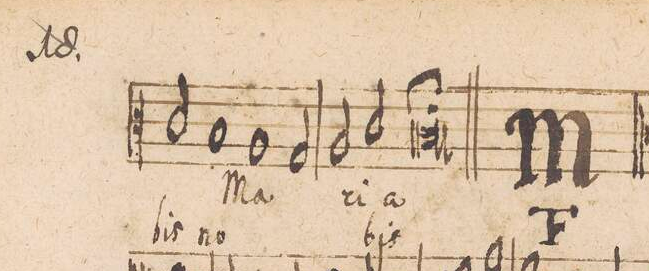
**kern	**text	**text
*I"CANTVS.	*	*
*clefC3	*	*
*k[]	*	*
*met(C|)	*	*
*M2/1	*	*
2c/	-a	-bis
*	*Xij	*
1B/	Ma-	no-
=54-	=54-	=54-
1A	.	.
2G/	.	.
=55-	=55-	=55-
2A/	.	.
2c/	-ri-	-bis
1B;>	-a	.
==	==	==
*-	*-	*-
